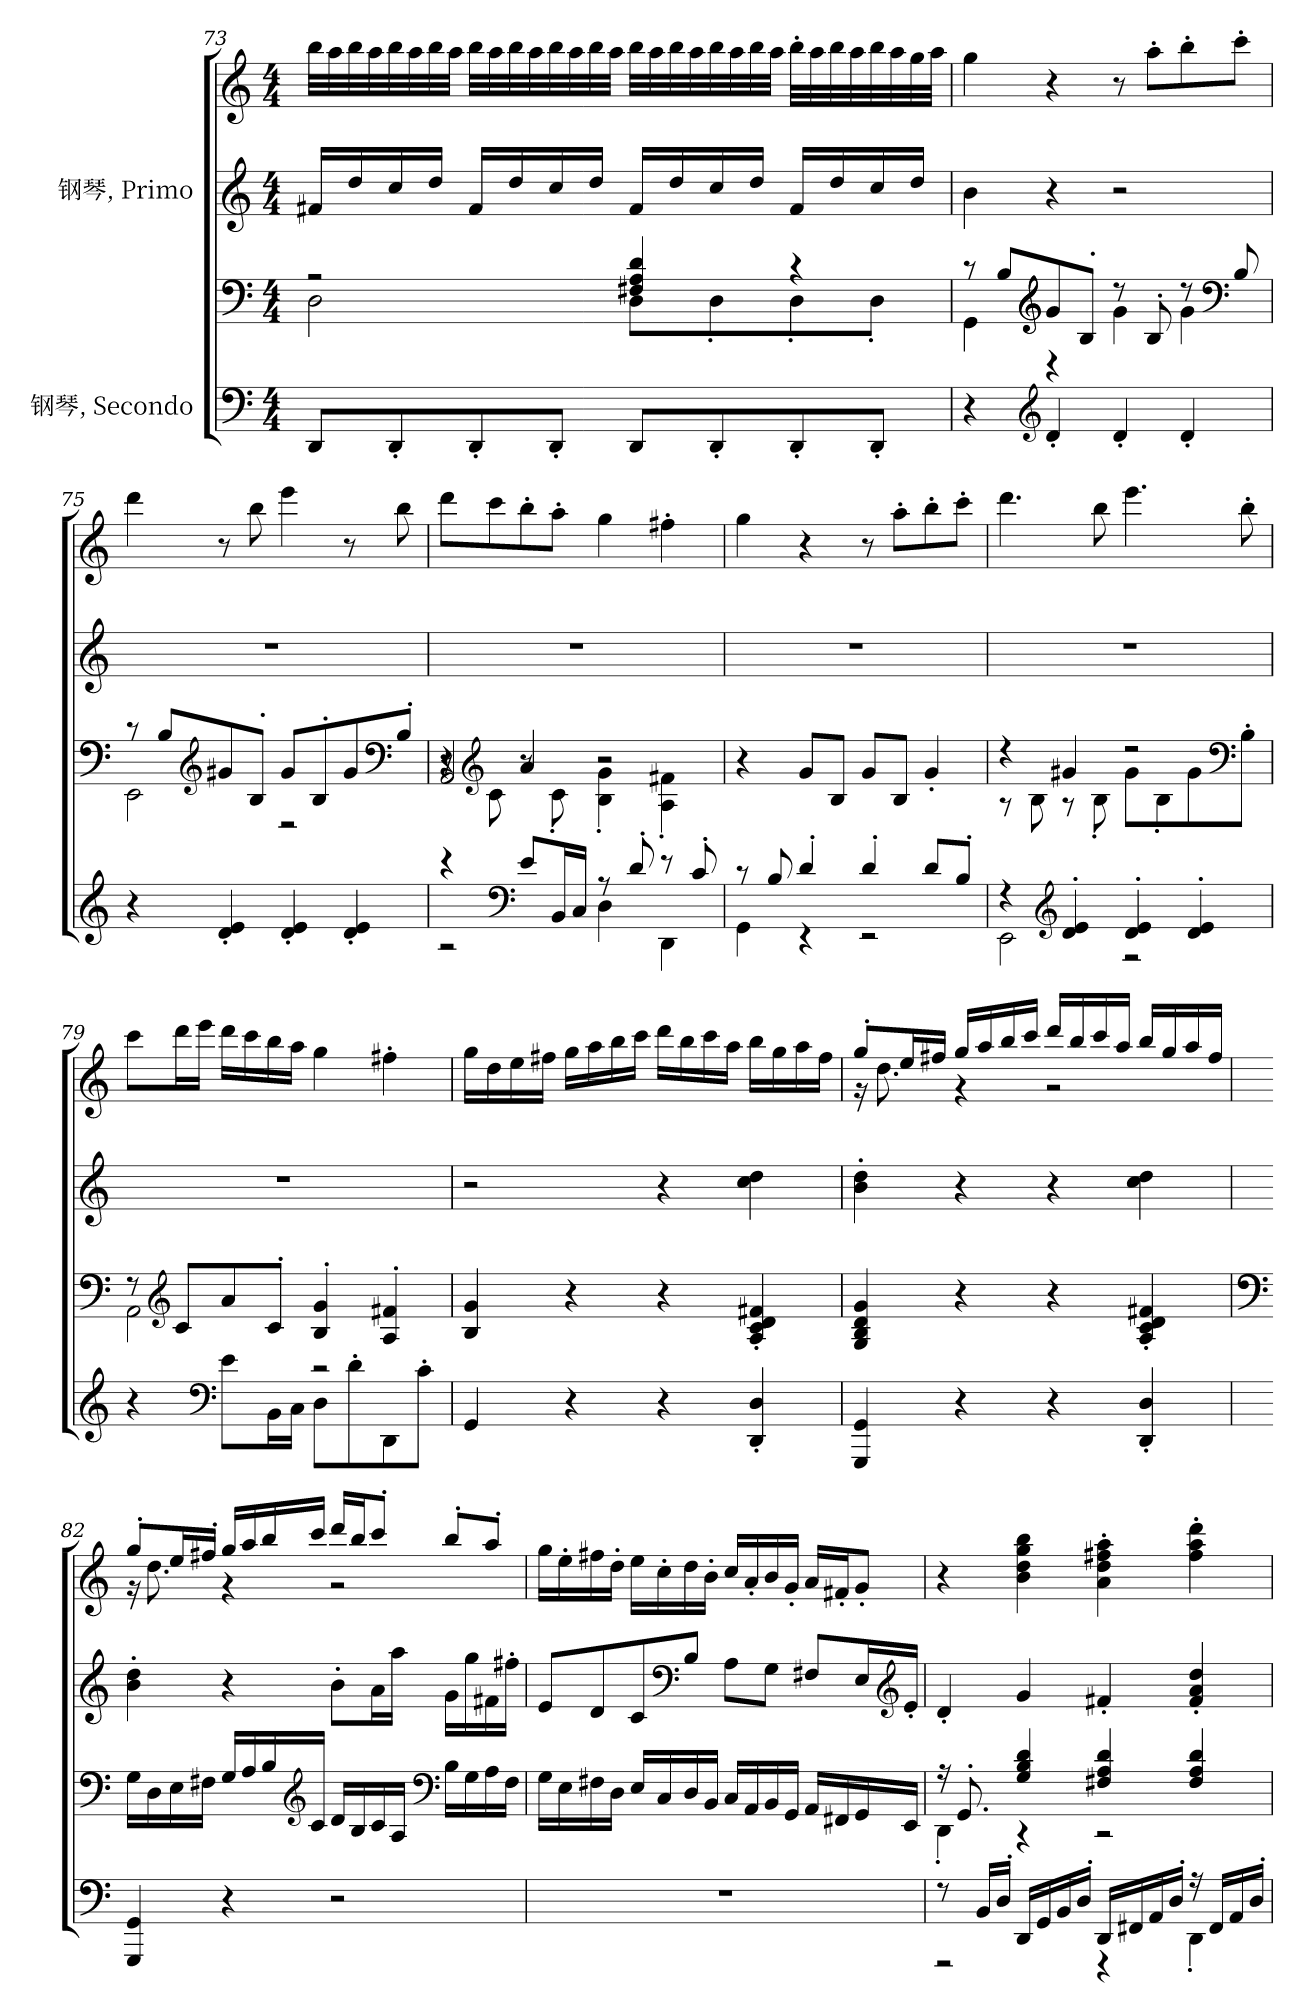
**kern	**kern	**kern	**kern
*part2	*part2	*part1	*part1
*staff4	*staff3	*staff2	*staff1
*I"钢琴, Secondo	*	*I"钢琴, Primo	*
!!LO:LB:g=z
*clefF4	*clefF4	*clefG2	*clefG2
*k[]	*k[]	*k[]	*k[]
*M4/4	*M4/4	*M4/4	*M4/4
=73	=73	=73	=73
*	*^	*	*
8DD/L	2r	2D\	16f#X/LL	32bb\LLL
.	.	.	.	32aa\
.	.	.	16dd/	32bb\
.	.	.	.	32aa\
8DD'/	.	.	16cc/	32bb\
.	.	.	.	32aa\
.	.	.	16dd/JJ	32bb\
.	.	.	.	32aa\JJJ
8DD'/	.	.	16f#/LL	32bb\LLL
.	.	.	.	32aa\
.	.	.	16dd/	32bb\
.	.	.	.	32aa\
8DD'/J	.	.	16cc/	32bb\
.	.	.	.	32aa\
.	.	.	16dd/JJ	32bb\
.	.	.	.	32aa\JJJ
8DD/L	4F#X/ 4A/ 4d/	8D\L	16f#/LL	32bb\LLL
.	.	.	.	32aa\
.	.	.	16dd/	32bb\
.	.	.	.	32aa\
8DD'/	.	8D'\	16cc/	32bb\
.	.	.	.	32aa\
.	.	.	16dd/JJ	32bb\
.	.	.	.	32aa\JJJ
8DD'/	4r	8D'\	16f#/LL	32bb'\LLL
.	.	.	.	32aa\
.	.	.	16dd/	32bb\
.	.	.	.	32aa\
8DD'/J	.	8D'\J	16cc/	32bb\
.	.	.	.	32aa\
.	.	.	16dd/JJ	32gg\
.	.	.	.	32aa\JJJ
!!LO:PB:g=z
=74	=74	=74	=74	=74
4r	8r	4GG\	4b\	4gg\
.	8B/L	.	.	.
*clefG2	*clefG2	*	*	*
4d'/	8g/	4r	4r	4r
.	8B'/J	.	.	.
4d'/	8r	4g\	2r	8r
.	8B'/	.	.	8aa'\L
4d'/	8r	4g\	.	8bb'\
*	*clefF4	*	*	*
.	8B/	.	.	8ccc'\J
=75	=75	=75	=75	=75
4r	8r	2EE\	1r	4ddd\
.	8B/L	.	.	.
*	*clefG2	*	*	*
4d/' 4e/'	8g#X/	.	.	8r
.	8B'/J	.	.	8bb\
4d/' 4e/'	8g#/L	2r	.	4eee\
.	8B'/	.	.	.
4d/' 4e/'	8g#/	.	.	8r
*	*clefF4	*	*	*
.	8B'/J	.	.	8bb\
=76	=76	=76	=76	=76
*^	*	*^	*	*
4r	2r	4r	8r	2AA/	1r	8ddd\L
*	*	*clefG2	*	*	*	*
.	.	.	8c\	.	.	8ccc\
*clefF4	*	*	*	*	*	*
8e/L	.	4a/	8r	.	.	8bb'\
16BB/L	.	.	8c'\	.	.	8aa'\J
16C/JJ	.	.	.	.	.	.
8r	4D\	2r	4B\' 4g\'	2r	.	4gg\
8d'/	.	.	.	.	.	.
8r	4DD\	.	4A\' 4f#X\'	.	.	4ff#X'\
8c'/	.	.	.	.	.	.
*	*	*v	*v	*v	*	*
!!LO:LB:g=z
=77	=77	=77	=77	=77
8r	4GG\	4r	1r	4gg\
8B/	.	.	.	.
4d'/	4r	8g/L	.	4r
.	.	8B/J	.	.
4d'/	2r	8g/L	.	8r
.	.	8B/J	.	8aa'\L
8d/L	.	4g'/	.	8bb'\
8B'/J	.	.	.	8ccc'\J
=78	=78	=78	=78	=78
*	*	*^	*	*
4r	2EE\	4r	8r	1r	4.ddd\
.	.	.	8B\	.	.
*clefG2	*	*	*	*	*
4d/' 4e/'	.	4g#X/	8r	.	.
.	.	.	8B'\	.	8bb\
4d/' 4e/'	2r	2r	8g#\L	.	4.eee\
.	.	.	8B'\	.	.
4d/' 4e/'	.	.	8g#\	.	.
*	*	*clefF4	*	*	*
.	.	.	8B'\J	.	8bb'\
*v	*v	*	*	*	*
=79	=79	=79	=79	=79
4r	8r	2AA\	1r	8ccc\L
*	*clefG2	*	*	*
.	8c/L	.	.	16ddd\L
.	.	.	.	16eee\JJ
*clefF4	*	*	*	*
8e\L	8a/	.	.	16ddd\LL
.	.	.	.	16ccc\
16BB\L	8c'/J	.	.	16bb\
16C\JJ	.	.	.	16aa\JJ
8D\L	4B/' 4g/'	2r	.	4gg\
8d'\	.	.	.	.
8DD\	4A/' 4f#X/'	.	.	4ff#X'\
8c'\J	.	.	.	.
*	*v	*v	*	*
!!LO:LB:g=z
=80	=80	=80	=80
4GG/	4B/ 4g/	2r	16gg\LL
.	.	.	16dd\
.	.	.	16ee\
.	.	.	16ff#X\JJ
4r	4r	.	16gg\LL
.	.	.	16aa\
.	.	.	16bb\
.	.	.	16ccc\JJ
4r	4r	4r	16ddd\LL
.	.	.	16bb\
.	.	.	16ccc\
.	.	.	16aa\JJ
4DD/' 4D/'	4A/' 4c/' 4d/' 4f#X/'	4cc\ 4dd\	16bb\LL
.	.	.	16gg\
.	.	.	16aa\
.	.	.	16ff#\JJ
=81	=81	=81	=81
*	*	*	*^
4GGG/ 4GG/	4G/ 4B/ 4d/ 4g/	4b\' 4dd\'	8gg'/L	16r
.	.	.	.	8.dd\
.	.	.	16ee/L	.
.	.	.	16ff#X/JJ	.
4r	4r	4r	16gg/LL	4r
.	.	.	16aa/	.
.	.	.	16bb/	.
.	.	.	16ccc/JJ	.
4r	4r	4r	16ddd/LL	2r
.	.	.	16bb/	.
.	.	.	16ccc/	.
.	.	.	16aa/JJ	.
4DD/' 4D/'	4A/' 4c/' 4d/' 4f#X/'	4cc\ 4dd\	16bb/LL	.
.	.	.	16gg/	.
.	.	.	16aa/	.
.	.	.	16ff#/JJ	.
!!LO:PB:g=z	!!
=82	=82	=82	=82	=82
*	*clefF4	*	*	*
4GGG/ 4GG/	16G\LL	4b\' 4dd\'	8gg'/L	16r
.	16D\	.	.	8.dd\
.	16E\	.	16ee/L	.
.	16F#X\JJ	.	16ff#X'/JJ	.
4r	16G/LL	4r	16gg/LL	4r
.	16A/	.	16aa/	.
.	16B/	.	16bb/	.
*	*clefG2	*	*	*
.	16c/JJ	.	16ccc/JJ	.
2r	16d/LL	8b'\L	16ddd/LL	2r
.	16B/	.	16bb/J	.
.	16c/	16a\L	8ccc'/J	.
.	16A/JJ	16aa\JJ	.	.
*	*clefF4	*	*	*
.	16B\LL	16g\LL	8bb'/L	.
.	16G\	16gg\	.	.
.	16A\	16f#X\	8aa'/J	.
.	16F#\JJ	16ff#X'\JJ	.	.
*	*	*	*v	*v
=83	=83	=83	=83
1r	16G\LL	8e/L	16gg\LL
.	16E\	.	16ee'\
.	16F#X\	8d/	16ff#X\
.	16D\JJ	.	16dd'\JJ
.	16E/LL	8c/	16ee\LL
.	16C/	.	16cc'\
*	*	*clefF4	*
.	16D/	8B/J	16dd\
.	16BB/JJ	.	16b'\JJ
.	16C/LL	8A\L	16cc/LL
.	16AA/	.	16a'/
.	16BB/	8G\J	16b/
.	16GG/JJ	.	16g'/JJ
.	16AA/LL	8F#X/L	16a/LL
.	16FF#X/	.	16f#X'/J
.	16GG/	16E/L	8g'/J
*	*	*clefG2	*
.	16EE/JJ	16e'/JJ	.
!!LO:LB:g=z
=84	=84	=84	=84
*^	*^	*	*
8r	2r	16r	4DD'\	4d'/	4r
.	.	8.GG'/	.	.	.
16BB/LL	.	.	.	.	.
16D'/JJ	.	.	.	.	.
16DD/LL	.	4G/ 4B/ 4d/	4r	4g/	4b\ 4dd\ 4gg\ 4bb\
16GG/	.	.	.	.	.
16BB/	.	.	.	.	.
16D'/JJ	.	.	.	.	.
16DD/LL	4r	4F#X/ 4A/ 4d/	2r	4f#X'/	4a\' 4dd\' 4ff#X\' 4aa\'
16FF#X/	.	.	.	.	.
16AA/	.	.	.	.	.
16D'/JJ	.	.	.	.	.
16r	4DD'\	4F#/ 4A/ 4d/	.	4f#/' 4a/' 4dd/'	4ff#\' 4aa\' 4ddd\'
16FF#/LL	.	.	.	.	.
16AA/	.	.	.	.	.
16D'/JJ	.	.	.	.	.
*v	*v	*	*	*	*
*	*v	*v	*	*
=	=	=	=
*-	*-	*-	*-
